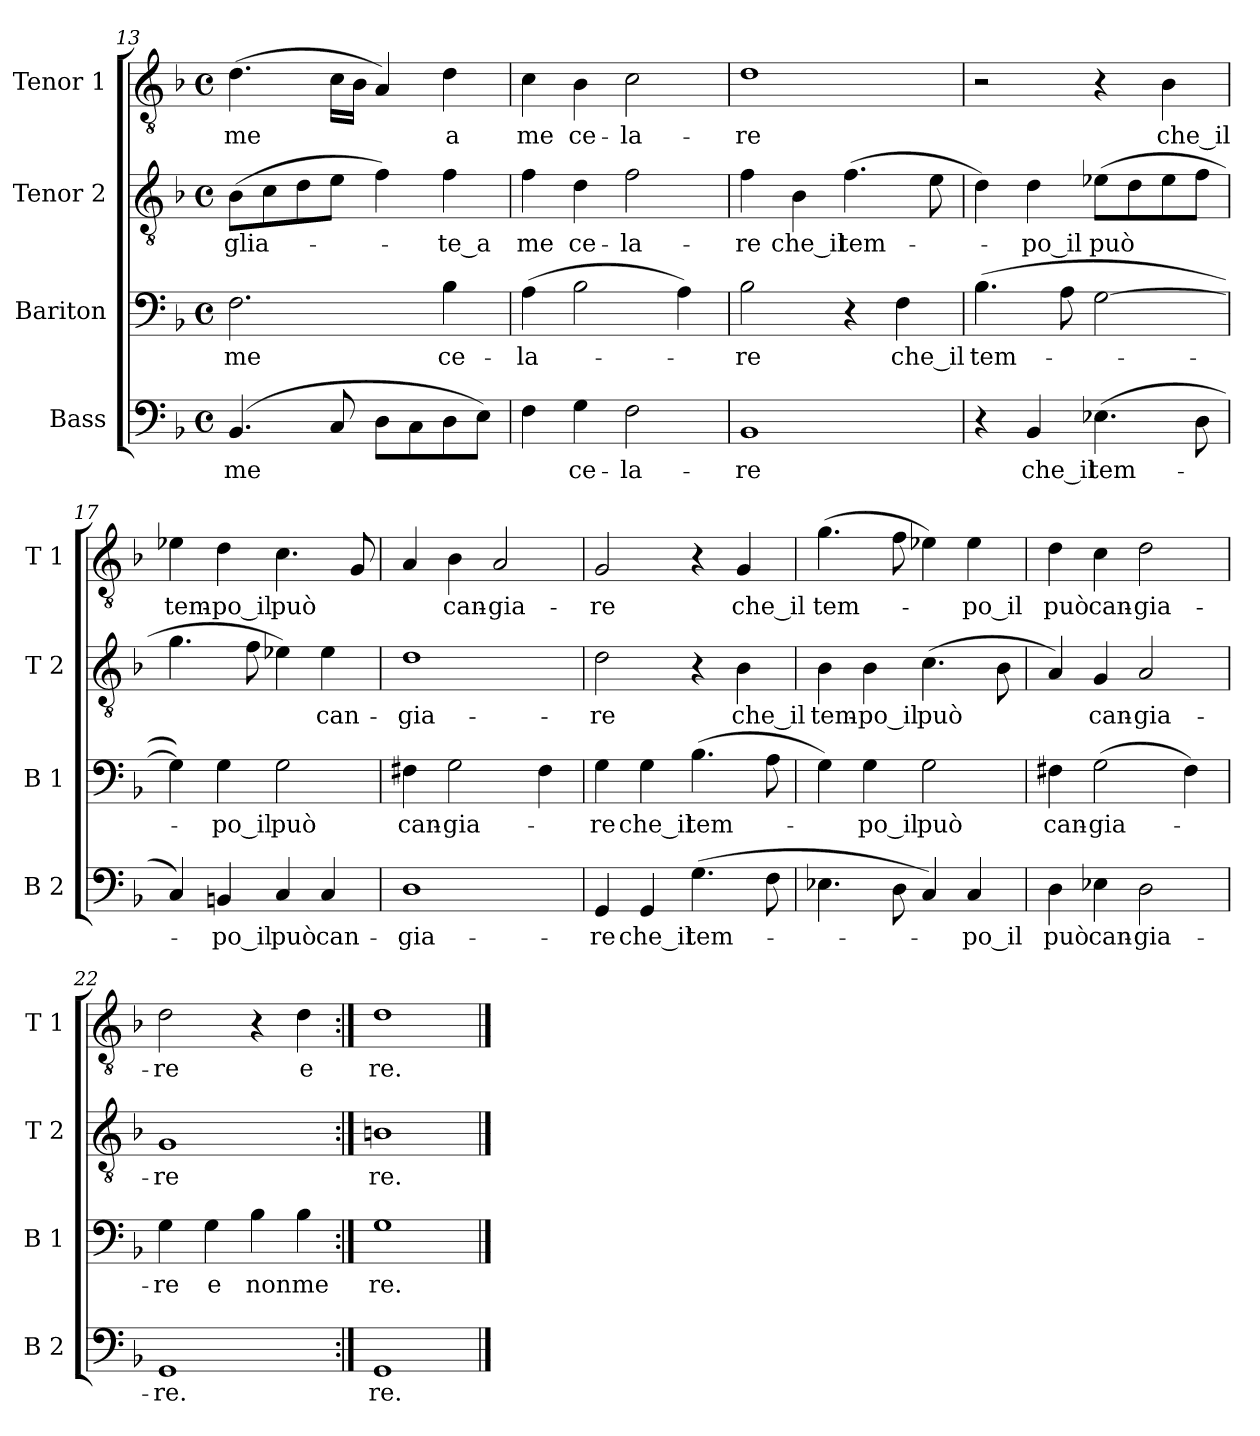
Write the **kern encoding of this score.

**kern	**text	**kern	**text	**kern	**text	**kern	**text
*part4	*part4	*part3	*part3	*part2	*part2	*part1	*part1
*staff4	*staff4	*staff3	*staff3	*staff2	*staff2	*staff1	*staff1
*I"Bass	*	*I"Bariton	*	*I"Tenor 2	*	*I"Tenor 1	*
*I'B 2	*	*I'B 1	*	*I'T 2	*	*I'T 1	*
*clefF4	*	*clefF4	*	*clefGv2	*	*clefGv2	*
*k[b-]	*	*k[b-]	*	*k[b-]	*	*k[b-]	*
*F:	*	*F:	*	*F:	*	*F:	*
*M4/4	*	*M4/4	*	*M4/4	*	*M4/4	*
*met(c)	*	*met(c)	*	*met(c)	*	*met(c)	*
=13	=13	=13	=13	=13	=13	=13	=13
(4.BB-/	me	2.F\	me	(8B-\L	-glia-	(4.d\	me
.	.	.	.	8c\	.	.	.
.	.	.	.	8d\	.	.	.
8C/	.	.	.	8e\J	.	16c\LL	.
.	.	.	.	.	.	16B-\JJ	.
8D\L	.	.	.	4f\)	.	4A/)	.
8C\	.	.	.	.	.	.	.
8D\	.	4B-\	ce-	4f\	-te_a	4d\	a
8E\J)	.	.	.	.	.	.	.
!!LO:LB:g=z
=14	=14	=14	=14	=14	=14	=14	=14
4F\	_	(4A\	-la-	4f\	me	4c\	me
4G\	ce-	2B-\	.	4d\	ce-	4B-\	ce-
2F\	-la-	.	.	2f\	-la-	2c\	-la-
.	.	4A\)	.	.	.	.	.
=15	=15	=15	=15	=15	=15	=15	=15
1BB-	-re	2B-\	-re	4f\	-re	1d	-re
.	.	.	.	4B-\	che_il	.	.
.	.	4r	.	(4.f\	tem-	.	.
.	.	4F\	che_il	.	.	.	.
.	.	.	.	8e\	.	.	.
=16	=16	=16	=16	=16	=16	=16	=16
4r	.	(4.B-\	tem-	4d\)	.	2r	.
4BB-/	che_il	.	.	4d\	-po_il	.	.
.	.	8A\	.	.	.	.	.
(4.E-X\	tem-	[2G\	.	(8e-X\L	può	4r	.
.	.	.	.	8d\	.	.	.
.	.	.	.	8e-\	.	4B-\	che_il
8D\	.	.	.	8f\J	.	.	.
=17	=17	=17	=17	=17	=17	=17	=17
4C/)	.	4G\])	.	4.g\	.	4e-X\	tem-
4BBn/	-po_il	4G\	-po_il	.	.	4d\	-po_il
.	.	.	.	8f\	.	.	.
4C/	può	2G\	può	4e-X\)	.	4.c\	può
4C/	can-	.	.	4e-\	can-	.	.
.	.	.	.	.	.	8G/	.
=18	=18	=18	=18	=18	=18	=18	=18
1D	-gia-	4F#X\	can-	1d	-gia-	4A/	.
.	.	2G\	-gia-	.	.	4B-\	can-
.	.	.	.	.	.	2A/	-gia-
.	.	4F#\	.	.	.	.	.
!!LO:LB:g=z
=19	=19	=19	=19	=19	=19	=19	=19
4GG/	-re	4G\	-re	2d\	-re	2G/	-re
4GG/	che_il	4G\	che_il	.	.	.	.
(4.G\	tem-	(4.B-\	tem-	4r	.	4r	.
.	.	.	.	4B-\	che_il	4G/	che_il
8F\	.	8A\	.	.	.	.	.
=20	=20	=20	=20	=20	=20	=20	=20
4.E-X\	.	4G\)	.	4B-\	tem-	(4.g\	tem-
.	.	4G\	-po_il	4B-\	-po_il	.	.
8D\	.	.	.	.	.	8f\	.
4C/)	.	2G\	può	(4.c\	può	4e-X\)	.
4C/	-po_il	.	.	.	.	4e-\	-po_il
.	.	.	.	8B-\	.	.	.
=21	=21	=21	=21	=21	=21	=21	=21
4D\	può	4F#X\	can-	4A/)	.	4d\	può
4E-X\	can-	(2G\	-gia-	4G/	can-	4c\	can-
2D\	-gia-	.	.	2A/	-gia-	2d\	-gia-
.	.	4F#\)	.	.	.	.	.
=22	=22	=22	=22	=22	=22	=22	=22
1GG	-re.	4G\	-re	1G	-re	2d\	-re
.	.	4G\	e	.	.	.	.
.	.	4B-\	non	.	.	4r	.
.	.	4B-\	me	.	.	4d\	e
=23:|!	=23:|!	=23:|!	=23:|!	=23:|!	=23:|!	=23:|!	=23:|!
1GG	­re.	1G	­re.	1Bn	­re.	1d	­re.
==	==	==	==	==	==	==	==
*-	*-	*-	*-	*-	*-	*-	*-
